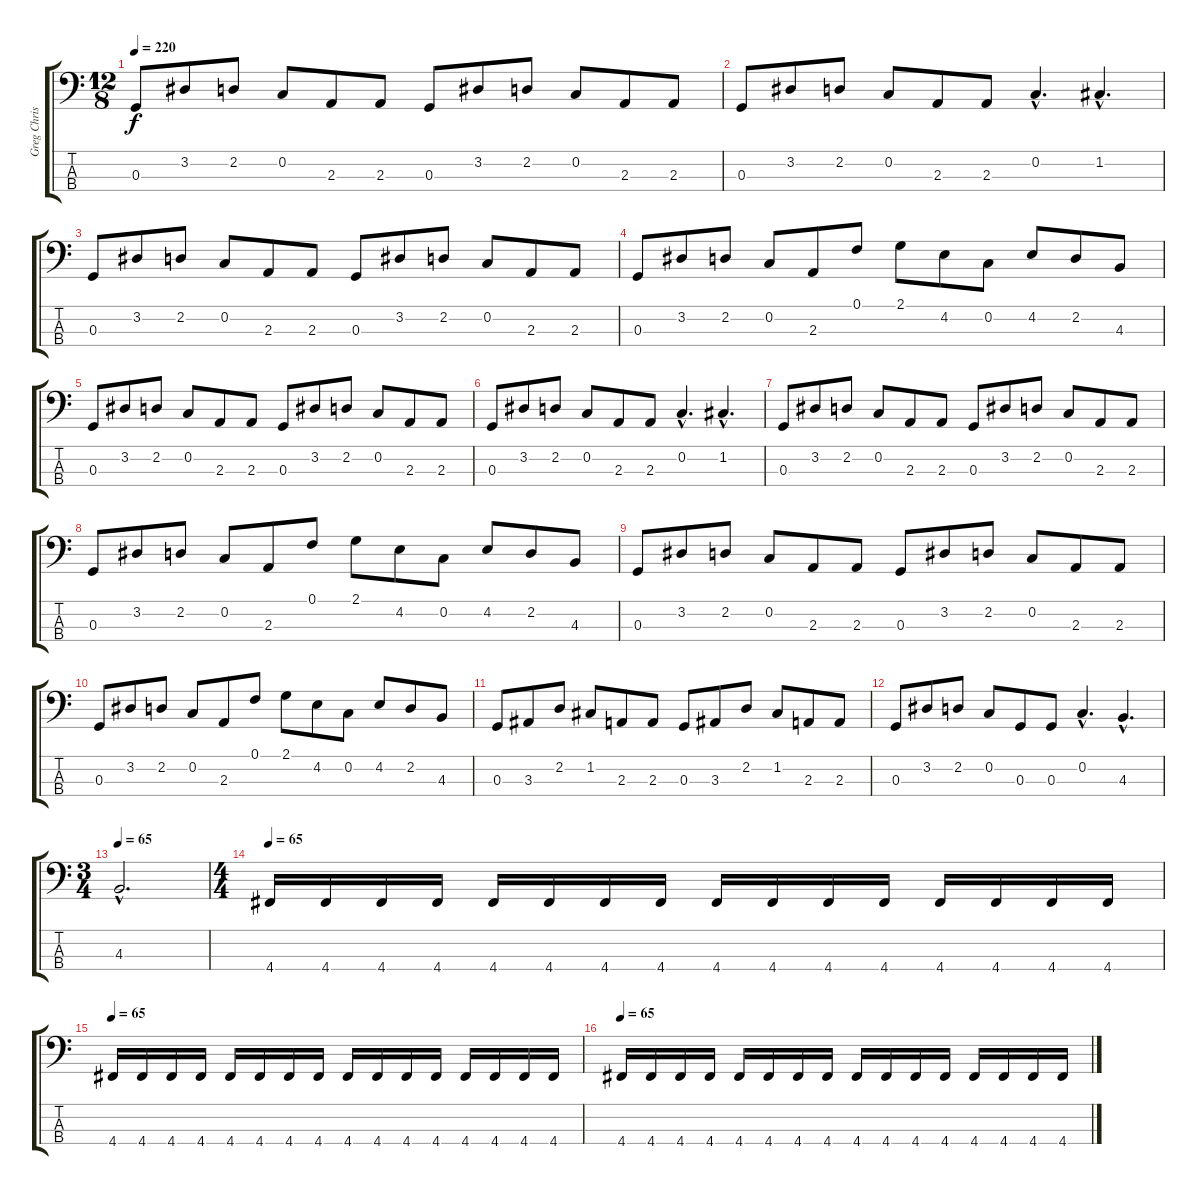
\track ("Greg Christian" "Greg Chris") {instrument electricbassfinger}
\staff {score tabs}
\tuning (F2 C2 G1 D1) {hide}
\ts (12 8)
\tempo 220
\clef f4
\ks c
0.3.8{dy f} 3.2.8 2.2.8 0.2.8 2.3.8 2.3.8 0.3.8 3.2.8 2.2.8 0.2.8 2.3.8 2.3.8 |
0.3.8 3.2.8 2.2.8 0.2.8 2.3.8 2.3.8 0.2{hac}.4{d} 1.2{hac}.4{d} |
0.3.8 3.2.8 2.2.8 0.2.8 2.3.8 2.3.8 0.3.8 3.2.8 2.2.8 0.2.8 2.3.8 2.3.8 |
0.3.8 3.2.8 2.2.8 0.2.8 2.3.8 0.1.8 2.1.8 4.2.8 0.2.8 4.2.8 2.2.8 4.3.8 |
0.3.8 3.2.8 2.2.8 0.2.8 2.3.8 2.3.8 0.3.8 3.2.8 2.2.8 0.2.8 2.3.8 2.3.8 |
0.3.8 3.2.8 2.2.8 0.2.8 2.3.8 2.3.8 0.2{hac}.4{d} 1.2{hac}.4{d} |
0.3.8 3.2.8 2.2.8 0.2.8 2.3.8 2.3.8 0.3.8 3.2.8 2.2.8 0.2.8 2.3.8 2.3.8 |
0.3.8 3.2.8 2.2.8 0.2.8 2.3.8 0.1.8 2.1.8 4.2.8 0.2.8 4.2.8 2.2.8 4.3.8 |
0.3.8 3.2.8 2.2.8 0.2.8 2.3.8 2.3.8 0.3.8 3.2.8 2.2.8 0.2.8 2.3.8 2.3.8 |
0.3.8 3.2.8 2.2.8 0.2.8 2.3.8 0.1.8 2.1.8 4.2.8 0.2.8 4.2.8 2.2.8 4.3.8 |
0.3.8 3.3.8 2.2.8 1.2.8 2.3.8 2.3.8 0.3.8 3.3.8 2.2.8 1.2.8 2.3.8 2.3.8 |
0.3.8 3.2.8 2.2.8 0.2.8 0.3.8 0.3.8 0.2{hac}.4{d} 4.3{hac}.4{d} |
\ts (3 4)
\tempo 65
4.3{hac}.2{d} |
\ts (4 4)
\tempo 65
4.4.16 4.4.16 4.4.16 4.4.16 4.4.16 4.4.16 4.4.16 4.4.16 4.4.16 4.4.16 4.4.16 4.4.16 4.4.16 4.4.16 4.4.16 4.4.16 |
\tempo 65
4.4.16 4.4.16 4.4.16 4.4.16 4.4.16 4.4.16 4.4.16 4.4.16 4.4.16 4.4.16 4.4.16 4.4.16 4.4.16 4.4.16 4.4.16 4.4.16 |
\tempo 65
4.4.16 4.4.16 4.4.16 4.4.16 4.4.16 4.4.16 4.4.16 4.4.16 4.4.16 4.4.16 4.4.16 4.4.16 4.4.16 4.4.16 4.4.16 4.4.16
